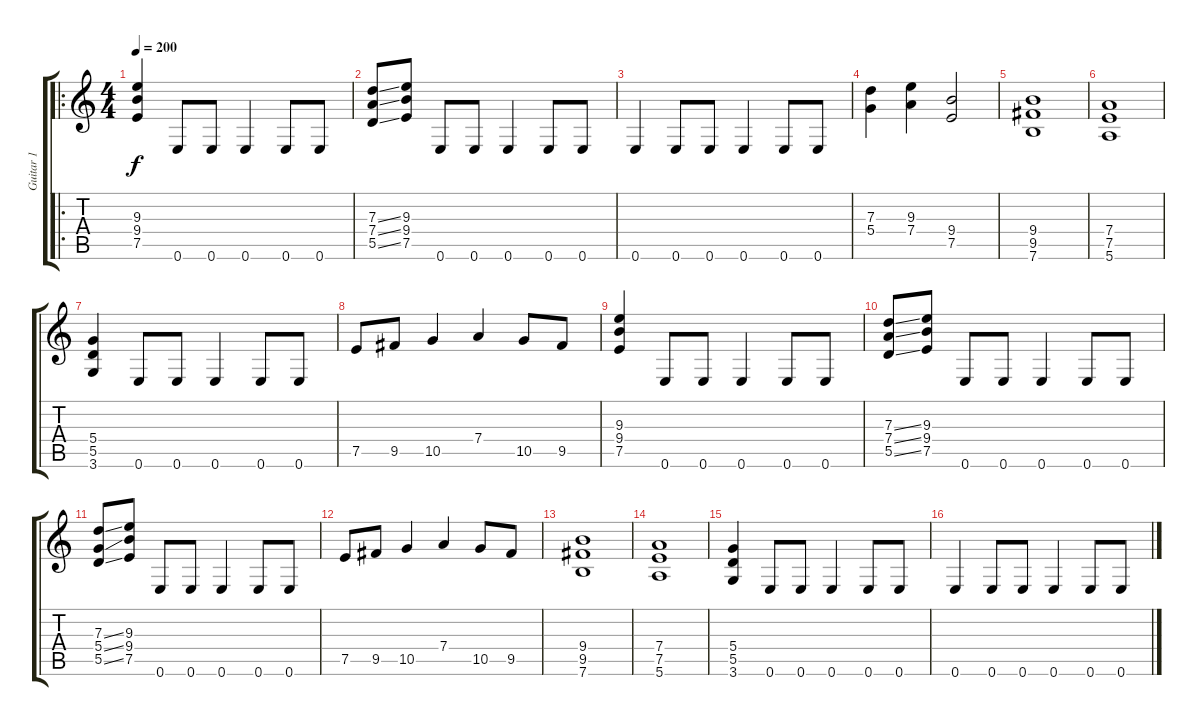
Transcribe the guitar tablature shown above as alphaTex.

\track ("Guitar 1" "Guitar 1") {instrument distortionguitar}
\staff {score tabs}
\tuning (E4 B3 G3 D3 A2 E2) {hide}
\ro
\ts (4 4)
\tempo 200
\clef g2
\ks c
(9.3 9.4 7.5).4{dy f} 0.6.8 0.6.8 0.6.4 0.6.8 0.6.8 |
(7.3{ss} 7.4{ss} 5.5{ss}).8 (9.3 9.4 7.5).8 0.6.8 0.6.8 0.6.4 0.6.8 0.6.8 |
0.6.4 0.6.8 0.6.8 0.6.4 0.6.8 0.6.8 |
(7.3 5.4).4 (9.3 7.4).4 (9.4 7.5).2 |
(9.4 9.5 7.6).1 |
(7.4 7.5 5.6).1 |
(5.4 5.5 3.6).4 0.6.8 0.6.8 0.6.4 0.6.8 0.6.8 |
7.5.8 9.5.8 10.5.4 7.4.4 10.5.8 9.5.8 |
(9.3 9.4 7.5).4 0.6.8 0.6.8 0.6.4 0.6.8 0.6.8 |
(7.3{ss} 7.4{ss} 5.5{ss}).8 (9.3 9.4 7.5).8 0.6.8 0.6.8 0.6.4 0.6.8 0.6.8 |
(7.3{ss} 5.4{ss} 5.5{ss}).8 (9.3 9.4 7.5).8 0.6.8 0.6.8 0.6.4 0.6.8 0.6.8 |
7.5.8 9.5.8 10.5.4 7.4.4 10.5.8 9.5.8 |
(9.4 9.5 7.6).1 |
(7.4 7.5 5.6).1 |
(5.4 5.5 3.6).4 0.6.8 0.6.8 0.6.4 0.6.8 0.6.8 |
0.6.4 0.6.8 0.6.8 0.6.4 0.6.8 0.6.8
